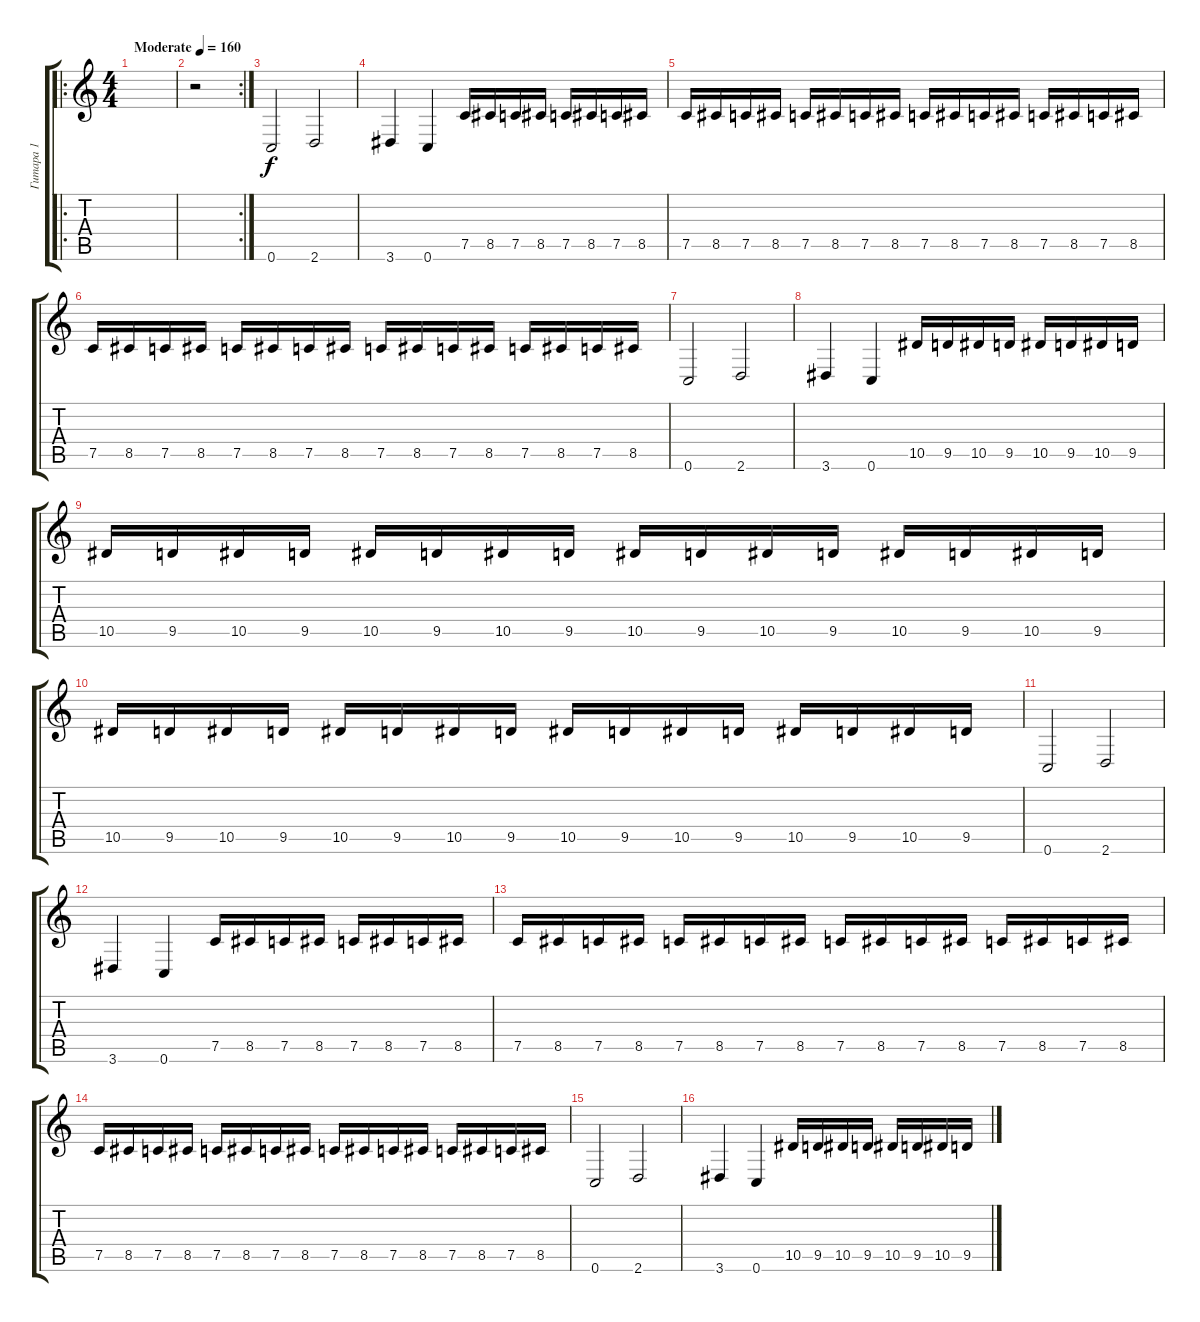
\track ("Гитара 1" "Гитара 1") {instrument overdrivenguitar}
\staff {score tabs}
\tuning (C4 G3 Eb3 Bb2 F2 C2) {hide}
\ro
\ts (4 4)
\tempo (160 "Moderate")
\clef g2
\ks c
|
\rc 2
r.2 |
0.6.2 2.6.2 |
3.6.4 0.6.4 7.5.16 8.5.16 7.5.16 8.5.16 7.5.16 8.5.16 7.5.16 8.5.16 |
7.5.16 8.5.16 7.5.16 8.5.16 7.5.16 8.5.16 7.5.16 8.5.16 7.5.16 8.5.16 7.5.16 8.5.16 7.5.16 8.5.16 7.5.16 8.5.16 |
7.5.16 8.5.16 7.5.16 8.5.16 7.5.16 8.5.16 7.5.16 8.5.16 7.5.16 8.5.16 7.5.16 8.5.16 7.5.16 8.5.16 7.5.16 8.5.16 |
0.6.2 2.6.2 |
3.6.4 0.6.4 10.5.16 9.5.16 10.5.16 9.5.16 10.5.16 9.5.16 10.5.16 9.5.16 |
10.5.16 9.5.16 10.5.16 9.5.16 10.5.16 9.5.16 10.5.16 9.5.16 10.5.16 9.5.16 10.5.16 9.5.16 10.5.16 9.5.16 10.5.16 9.5.16 |
10.5.16 9.5.16 10.5.16 9.5.16 10.5.16 9.5.16 10.5.16 9.5.16 10.5.16 9.5.16 10.5.16 9.5.16 10.5.16 9.5.16 10.5.16 9.5.16 |
0.6.2 2.6.2 |
3.6.4 0.6.4 7.5.16 8.5.16 7.5.16 8.5.16 7.5.16 8.5.16 7.5.16 8.5.16 |
7.5.16 8.5.16 7.5.16 8.5.16 7.5.16 8.5.16 7.5.16 8.5.16 7.5.16 8.5.16 7.5.16 8.5.16 7.5.16 8.5.16 7.5.16 8.5.16 |
7.5.16 8.5.16 7.5.16 8.5.16 7.5.16 8.5.16 7.5.16 8.5.16 7.5.16 8.5.16 7.5.16 8.5.16 7.5.16 8.5.16 7.5.16 8.5.16 |
0.6.2 2.6.2 |
3.6.4 0.6.4 10.5.16 9.5.16 10.5.16 9.5.16 10.5.16 9.5.16 10.5.16 9.5.16
